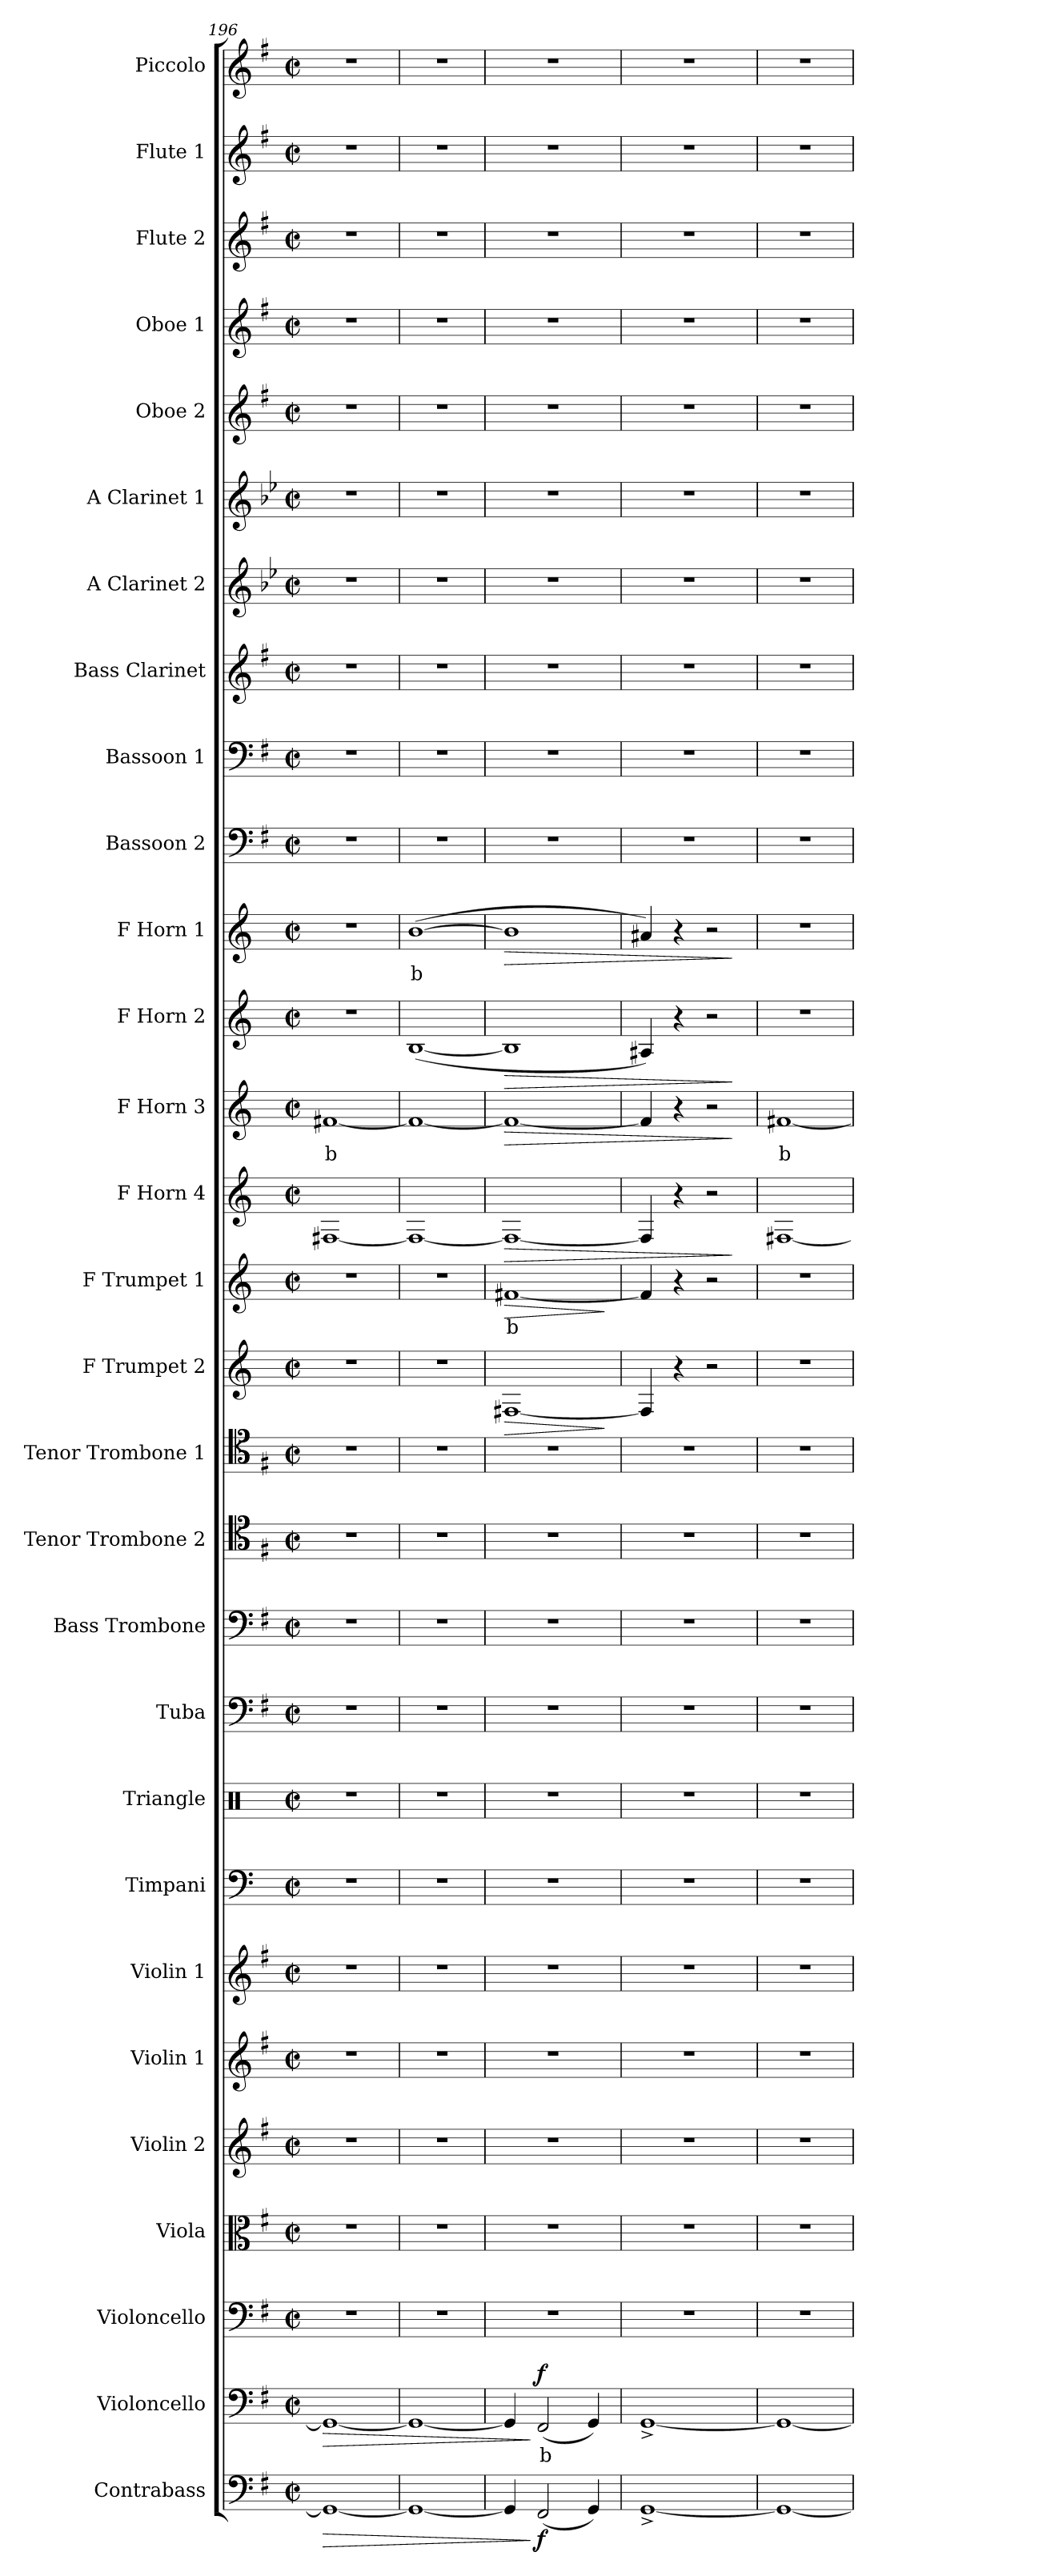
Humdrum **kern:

**kern	**dynam	**kern	**text	**dynam	**kern	**kern	**kern	**kern	**kern	**kern	**kern	**kern	**kern	**kern	**kern	**kern	**dynam	**kern	**text	**dynam	**kern	**dynam	**kern	**text	**dynam	**kern	**dynam	**kern	**text	**dynam	**kern	**kern	**kern	**kern	**kern	**kern	**kern	**kern	**kern	**kern
*part29	*part29	*part28	*part28	*part28	*part27	*part26	*part25	*part24	*part23	*part22	*part21	*part20	*part19	*part18	*part17	*part16	*part16	*part15	*part15	*part15	*part14	*part14	*part13	*part13	*part13	*part12	*part12	*part11	*part11	*part11	*part10	*part9	*part8	*part7	*part6	*part5	*part4	*part3	*part2	*part1
*staff29	*staff29	*staff28	*staff28	*staff28	*staff27	*staff26	*staff25	*staff24	*staff23	*staff22	*staff21	*staff20	*staff19	*staff18	*staff17	*staff16	*staff16	*staff15	*staff15	*staff15	*staff14	*staff14	*staff13	*staff13	*staff13	*staff12	*staff12	*staff11	*staff11	*staff11	*staff10	*staff9	*staff8	*staff7	*staff6	*staff5	*staff4	*staff3	*staff2	*staff1
*I"Contrabass	*	*I"Violoncello	*	*	*I"Violoncello	*I"Viola	*I"Violin 2	*I"Violin 1	*I"Violin 1	*I"Timpani	*I"Triangle	*I"Tuba	*I"Bass Trombone	*I"Tenor Trombone 2	*I"Tenor Trombone 1	*I"F Trumpet 2	*	*I"F Trumpet 1	*	*	*I"F Horn 4	*	*I"F Horn 3	*	*	*I"F Horn 2	*	*I"F Horn 1	*	*	*I"Bassoon 2	*I"Bassoon 1	*I"Bass Clarinet	*I"A Clarinet 2	*I"A Clarinet 1	*I"Oboe 2	*I"Oboe 1	*I"Flute 2	*I"Flute 1	*I"Piccolo
*I'Cb	*	*I'Vc	*	*	*I'Vc	*I'Vla	*I'Vln 2	*I'Vln 1	*I'Vln 1	*I'Timp	*I'Trgl	*I'Tba	*I'B.Tbn	*I'Tbn 2	*I'Tbn 1	*I'Tpt 2	*	*I'Tpt 1	*	*	*I'Hn 4	*	*I'Hn 3	*	*	*I'Hn 2	*	*I'Hn 1	*	*	*I'Bsn 2	*I'Bsn 1	*I'B.Cl	*I'Cl 2	*I'Cl 1	*I'Ob 2	*I'Ob 1	*I'Fl 2	*I'Fl 1	*I'Picc
*clefF4	*	*clefF4	*	*	*clefF4	*clefC3	*clefG2	*clefG2	*clefG2	*clefF4	*clefX	*clefF4	*clefF4	*clefC4	*clefC4	*clefG2	*	*clefG2	*	*	*clefG2	*	*clefG2	*	*	*clefG2	*	*clefG2	*	*	*clefF4	*clefF4	*clefG2	*clefG2	*clefG2	*clefG2	*clefG2	*clefG2	*clefG2	*clefG2
*ITrd7c12	*	*	*	*	*	*	*	*	*	*	*	*	*	*	*	*ITrd-3c-5	*	*ITrd-3c-5	*	*	*ITrd4c7	*	*ITrd4c7	*	*	*ITrd4c7	*	*ITrd4c7	*	*	*	*	*ITrd8c14	*ITrd2c3	*ITrd2c3	*	*	*	*	*ITrd-7c-12
*k[f#]	*	*k[f#]	*	*	*k[f#]	*k[f#]	*k[f#]	*k[f#]	*k[f#]	*k[]	*k[]	*k[f#]	*k[f#]	*k[f#]	*k[f#]	*k[b-]	*	*k[b-]	*	*	*k[b-]	*	*k[b-]	*	*	*k[b-]	*	*k[b-]	*	*	*k[f#]	*k[f#]	*k[f#]	*k[f#]	*k[f#]	*k[f#]	*k[f#]	*k[f#]	*k[f#]	*k[f#]
*M2/2	*	*M2/2	*	*	*M2/2	*M2/2	*M2/2	*M2/2	*M2/2	*M2/2	*M2/2	*M2/2	*M2/2	*M2/2	*M2/2	*M2/2	*	*M2/2	*	*	*M2/2	*	*M2/2	*	*	*M2/2	*	*M2/2	*	*	*M2/2	*M2/2	*M2/2	*M2/2	*M2/2	*M2/2	*M2/2	*M2/2	*M2/2	*M2/2
*met(c|)	*	*met(c|)	*	*	*met(c|)	*met(c|)	*met(c|)	*met(c|)	*met(c|)	*met(c|)	*met(c|)	*met(c|)	*met(c|)	*met(c|)	*met(c|)	*met(c|)	*	*met(c|)	*	*	*met(c|)	*	*met(c|)	*	*	*met(c|)	*	*met(c|)	*	*	*met(c|)	*met(c|)	*met(c|)	*met(c|)	*met(c|)	*met(c|)	*met(c|)	*met(c|)	*met(c|)	*met(c|)
=196	=196	=196	=196	=196	=196	=196	=196	=196	=196	=196	=196	=196	=196	=196	=196	=196	=196	=196	=196	=196	=196	=196	=196	=196	=196	=196	=196	=196	=196	=196	=196	=196	=196	=196	=196	=196	=196	=196	=196	=196
!	!LO:HP:b	!	!	!LO:HP:b	!	!	!	!	!	!	!	!	!	!	!	!	!	!	!	!	!	!LO:DY:b	!	!LO:LY:b:color=#FF0000	!	!	!	!	!	!	!	!	!	!	!	!	!	!	!	!
!	!	!	!	!	!	!	!	!	!	!	!	!	!	!	!	!	!	!	!	!	!	!LO:DY:n=1:b	!	!	!LO:DY:b	!	!	!	!	!	!	!	!	!	!	!	!	!	!	!
!	!	!	!	!	!	!	!	!	!	!	!	!	!	!	!	!	!	!	!	!	!	!	!	!	!LO:DY:n=1:b	!	!	!	!	!	!	!	!	!	!	!	!	!	!	!
1GGG_	>	1GG_	.	>	1r	1r	1r	1r	1r	1r	1r	1r	1r	1r	1r	1r	.	1r	.	.	[1BBn	other-dynamics fp	[1Bn	b	other-dynamics fp	1r	.	1r	.	.	1r	1r	1r	1r	1r	1r	1r	1r	1r	1r
=197	=197	=197	=197	=197	=197	=197	=197	=197	=197	=197	=197	=197	=197	=197	=197	=197	=197	=197	=197	=197	=197	=197	=197	=197	=197	=197	=197	=197	=197	=197	=197	=197	=197	=197	=197	=197	=197	=197	=197	=197
!	!	!	!	!	!	!	!	!	!	!	!	!	!	!	!	!	!	!	!	!	!	!	!	!	!	!	!LO:DY:b	!	!LO:LY:b:color=#FF0000	!	!	!	!	!	!	!	!	!	!	!
!	!	!	!	!	!	!	!	!	!	!	!	!	!	!	!	!	!	!	!	!	!	!	!	!	!	!	!LO:DY:n=1:b	!	!	!LO:DY:b	!	!	!	!	!	!	!	!	!	!
!	!	!	!	!	!	!	!	!	!	!	!	!	!	!	!	!	!	!	!	!	!	!	!	!	!	!	!	!	!	!LO:DY:n=1:b	!	!	!	!	!	!	!	!	!	!
1GGG_	.	1GG_	.	.	1r	1r	1r	1r	1r	1r	1r	1r	1r	1r	1r	1r	.	1r	.	.	1BB_	.	1B_	.	.	([1E	other-dynamics fp	([1e	b	other-dynamics fp	1r	1r	1r	1r	1r	1r	1r	1r	1r	1r
=198	=198	=198	=198	=198	=198	=198	=198	=198	=198	=198	=198	=198	=198	=198	=198	=198	=198	=198	=198	=198	=198	=198	=198	=198	=198	=198	=198	=198	=198	=198	=198	=198	=198	=198	=198	=198	=198	=198	=198	=198
!	!	!	!	!	!	!	!	!	!	!	!	!	!	!	!	!	!LO:HP:b	!	!LO:LY:b:color=#FF0000	!LO:HP:b	!	!LO:HP:b	!	!	!LO:HP:b	!	!LO:HP:b	!	!	!LO:HP:b	!	!	!	!	!	!	!	!	!	!
!	!	!	!	!	!	!	!	!	!	!	!	!	!	!	!	!	!LO:DY:n=1:b	!	!	!	!	!	!	!	!	!	!	!	!	!	!	!	!	!	!	!	!	!	!	!
!	!	!	!	!	!	!	!	!	!	!	!	!	!	!	!	!	!LO:DY:n=2:b	!	!	!LO:DY:n=1:b	!	!	!	!	!	!	!	!	!	!	!	!	!	!	!	!	!	!	!	!
!	!	!	!	!	!	!	!	!	!	!	!	!	!	!	!	!	!	!	!	!LO:DY:n=2:b	!	!	!	!	!	!	!	!	!	!	!	!	!	!	!	!	!	!	!	!
4GGG/]	.	4GG/]	.	.	1r	1r	1r	1r	1r	1r	1r	1r	1r	1r	1r	[1Bn	> other-dynamics fp	[1bn	b	> other-dynamics fp	1BB_	>	1B_	.	>	1E]	>	1e]	.	>	1r	1r	1r	1r	1r	1r	1r	1r	1r	1r
!	!LO:DY:n=1:b	!	!LO:LY:b:color=#FF0000	!LO:DY:n=1:b	!	!	!	!	!	!	!	!	!	!	!	!	!	!	!	!	!	!	!	!	!	!	!	!	!	!	!	!	!	!	!	!	!	!	!	!
(2FFF#/	] f	(2FF#/	b	] f	.	.	.	.	.	.	.	.	.	.	.	.	.	.	.	.	.	.	.	.	.	.	.	.	.	.	.	.	.	.	.	.	.	.	.	.
4GGG/)	.	4GG/)	.	.	.	.	.	.	.	.	.	.	.	.	.	.	.	.	.	.	.	.	.	.	.	.	.	.	.	.	.	.	.	.	.	.	.	.	.	.
.	.	.	.	.	.	.	.	.	.	.	.	.	.	.	.	.	]	.	.	]	.	.	.	.	.	.	.	.	.	.	.	.	.	.	.	.	.	.	.	.
=199	=199	=199	=199	=199	=199	=199	=199	=199	=199	=199	=199	=199	=199	=199	=199	=199	=199	=199	=199	=199	=199	=199	=199	=199	=199	=199	=199	=199	=199	=199	=199	=199	=199	=199	=199	=199	=199	=199	=199	=199
[1GGG^	.	[1GG^	.	.	1r	1r	1r	1r	1r	1r	1r	1r	1r	1r	1r	4B/]	.	4b/]	.	.	4BB/]	.	4B/]	.	.	4D#X/)	.	4d#X/)	.	.	1r	1r	1r	1r	1r	1r	1r	1r	1r	1r
.	.	.	.	.	.	.	.	.	.	.	.	.	.	.	.	4r	.	4r	.	.	4r	.	4r	.	.	4r	.	4r	.	.	.	.	.	.	.	.	.	.	.	.
.	.	.	.	.	.	.	.	.	.	.	.	.	.	.	.	2r	.	2r	.	.	2r	.	2r	.	.	2r	.	2r	.	.	.	.	.	.	.	.	.	.	.	.
.	.	.	.	.	.	.	.	.	.	.	.	.	.	.	.	.	.	.	.	.	.	]	.	.	]	.	]	.	.	]	.	.	.	.	.	.	.	.	.	.
=200	=200	=200	=200	=200	=200	=200	=200	=200	=200	=200	=200	=200	=200	=200	=200	=200	=200	=200	=200	=200	=200	=200	=200	=200	=200	=200	=200	=200	=200	=200	=200	=200	=200	=200	=200	=200	=200	=200	=200	=200
!	!	!	!	!	!	!	!	!	!	!	!	!	!	!	!	!	!	!	!	!	!	!LO:DY:b	!	!LO:LY:b:color=#FF0000	!	!	!	!	!	!	!	!	!	!	!	!	!	!	!	!
!	!	!	!	!	!	!	!	!	!	!	!	!	!	!	!	!	!	!	!	!	!	!LO:DY:n=1:b	!	!	!LO:DY:b	!	!	!	!	!	!	!	!	!	!	!	!	!	!	!
!	!	!	!	!	!	!	!	!	!	!	!	!	!	!	!	!	!	!	!	!	!	!	!	!	!LO:DY:n=1:b	!	!	!	!	!	!	!	!	!	!	!	!	!	!	!
1GGG_	.	1GG_	.	.	1r	1r	1r	1r	1r	1r	1r	1r	1r	1r	1r	1r	.	1r	.	.	[1BBn	other-dynamics fp	[1Bn	b	other-dynamics fp	1r	.	1r	.	.	1r	1r	1r	1r	1r	1r	1r	1r	1r	1r
=	=	=	=	=	=	=	=	=	=	=	=	=	=	=	=	=	=	=	=	=	=	=	=	=	=	=	=	=	=	=	=	=	=	=	=	=	=	=	=	=
*-	*-	*-	*-	*-	*-	*-	*-	*-	*-	*-	*-	*-	*-	*-	*-	*-	*-	*-	*-	*-	*-	*-	*-	*-	*-	*-	*-	*-	*-	*-	*-	*-	*-	*-	*-	*-	*-	*-	*-	*-
